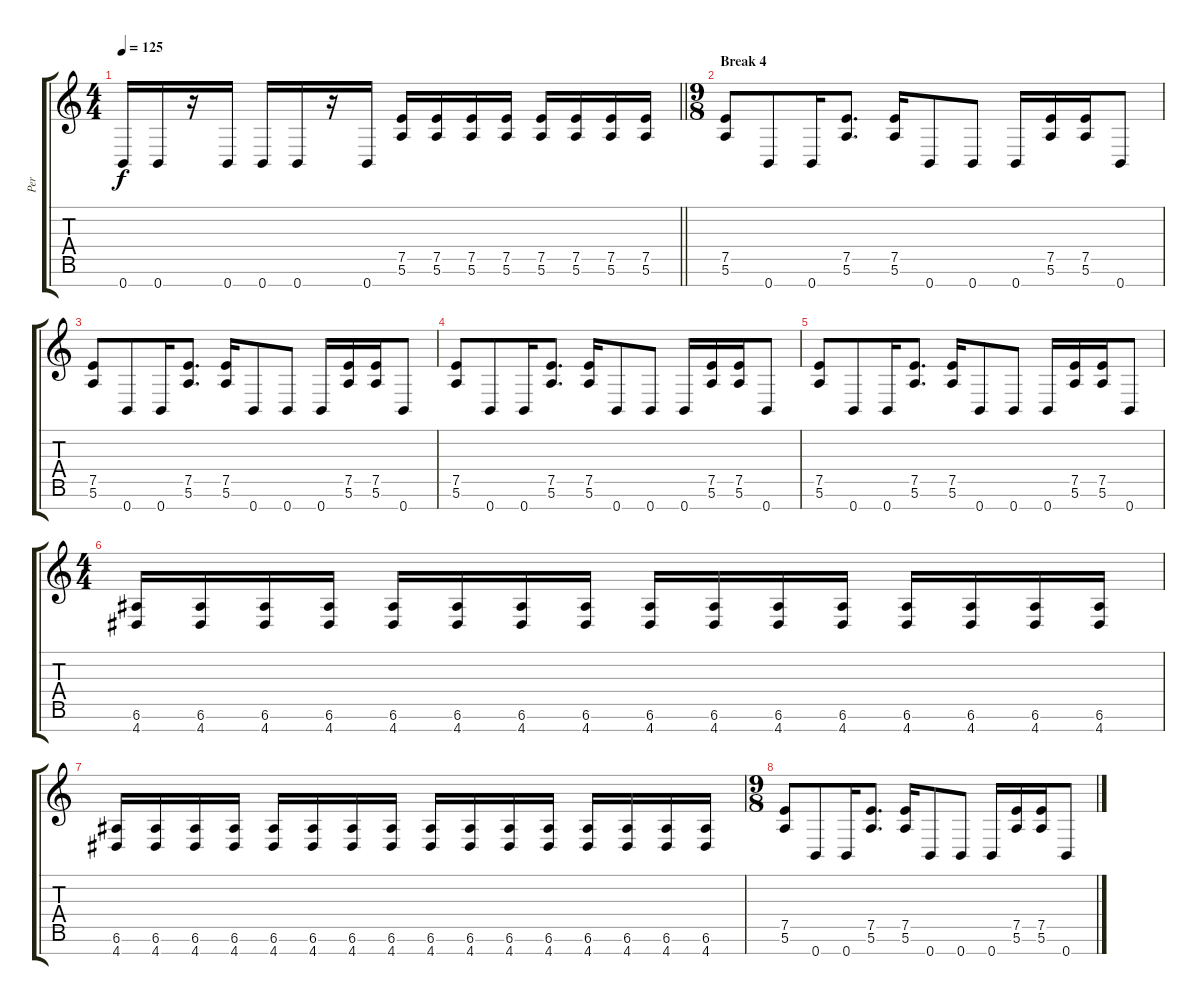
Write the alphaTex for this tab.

\track ("Per" "Per") {instrument distortionguitar}
\staff {score tabs}
\tuning (E4 B3 G3 D3 A2 E2 B1) {hide}
\ts (4 4)
\tempo 125
\clef g2
\barLineRight lightlight
\ks c
0.7.16{dy f} 0.7.16 r.16 0.7.16 0.7.16 0.7.16 r.16 0.7.16 (7.5 5.6).16 (7.5 5.6).16 (7.5 5.6).16 (7.5 5.6).16 (7.5 5.6).16 (7.5 5.6).16 (7.5 5.6).16 (7.5 5.6).16 |
\ts (9 8)
\section ("" "Break 4")
(7.5 5.6).8 0.7.8 0.7.16 (7.5 5.6).8{d} (7.5 5.6).16 0.7.8 0.7.8 0.7.16 (7.5 5.6).16 (7.5 5.6).16 0.7.8 |
(7.5 5.6).8 0.7.8 0.7.16 (7.5 5.6).8{d} (7.5 5.6).16 0.7.8 0.7.8 0.7.16 (7.5 5.6).16 (7.5 5.6).16 0.7.8 |
(7.5 5.6).8 0.7.8 0.7.16 (7.5 5.6).8{d} (7.5 5.6).16 0.7.8 0.7.8 0.7.16 (7.5 5.6).16 (7.5 5.6).16 0.7.8 |
(7.5 5.6).8 0.7.8 0.7.16 (7.5 5.6).8{d} (7.5 5.6).16 0.7.8 0.7.8 0.7.16 (7.5 5.6).16 (7.5 5.6).16 0.7.8 |
\ts (4 4)
(6.6 4.7).16 (6.6 4.7).16 (6.6 4.7).16 (6.6 4.7).16 (6.6 4.7).16 (6.6 4.7).16 (6.6 4.7).16 (6.6 4.7).16 (6.6 4.7).16 (6.6 4.7).16 (6.6 4.7).16 (6.6 4.7).16 (6.6 4.7).16 (6.6 4.7).16 (6.6 4.7).16 (6.6 4.7).16 |
(6.6 4.7).16 (6.6 4.7).16 (6.6 4.7).16 (6.6 4.7).16 (6.6 4.7).16 (6.6 4.7).16 (6.6 4.7).16 (6.6 4.7).16 (6.6 4.7).16 (6.6 4.7).16 (6.6 4.7).16 (6.6 4.7).16 (6.6 4.7).16 (6.6 4.7).16 (6.6 4.7).16 (6.6 4.7).16 |
\ts (9 8)
(7.5 5.6).8 0.7.8 0.7.16 (7.5 5.6).8{d} (7.5 5.6).16 0.7.8 0.7.8 0.7.16 (7.5 5.6).16 (7.5 5.6).16 0.7.8
